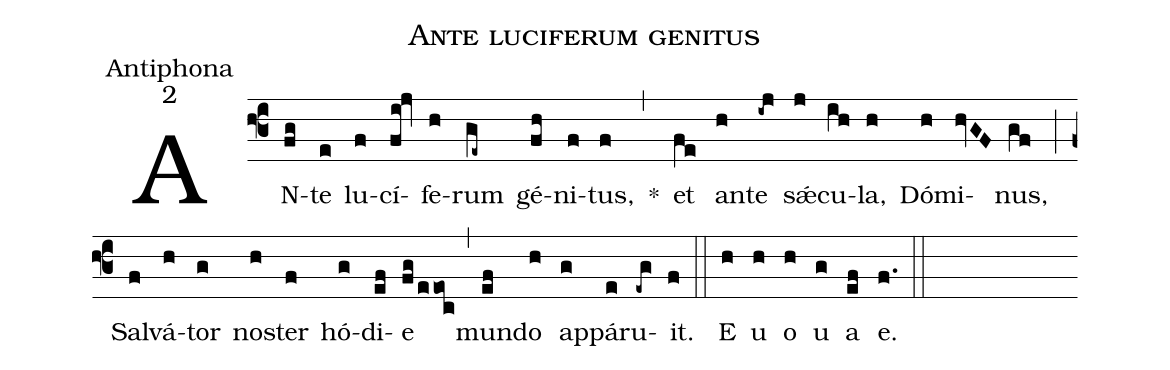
name:Ante luciferum genitus;
office-part:Antiphona;
mode:2;
%%
(f3) AN(fg)te(e) lu(f)cí(fi!jv)fe(h)rum(ge~) gé(fh)ni(f)tus,(f) *(,) et(fe) an(h)te(-ij) s<sp>'æ</sp>(j)cu(ih)la,(h) Dó(h)mi(hvGF)nus,(gf) (;) Sal(f)vá(h)tor(g) no(h)ster(f)  hó(g)di(ef)e(fg/eeoc) (,) mun(ef)do(h) ap(g)pá(e)ru(-eg)it.(f) (::) E(h) u(h) o(h) u(g) a(ef) e.(f.) (::)
